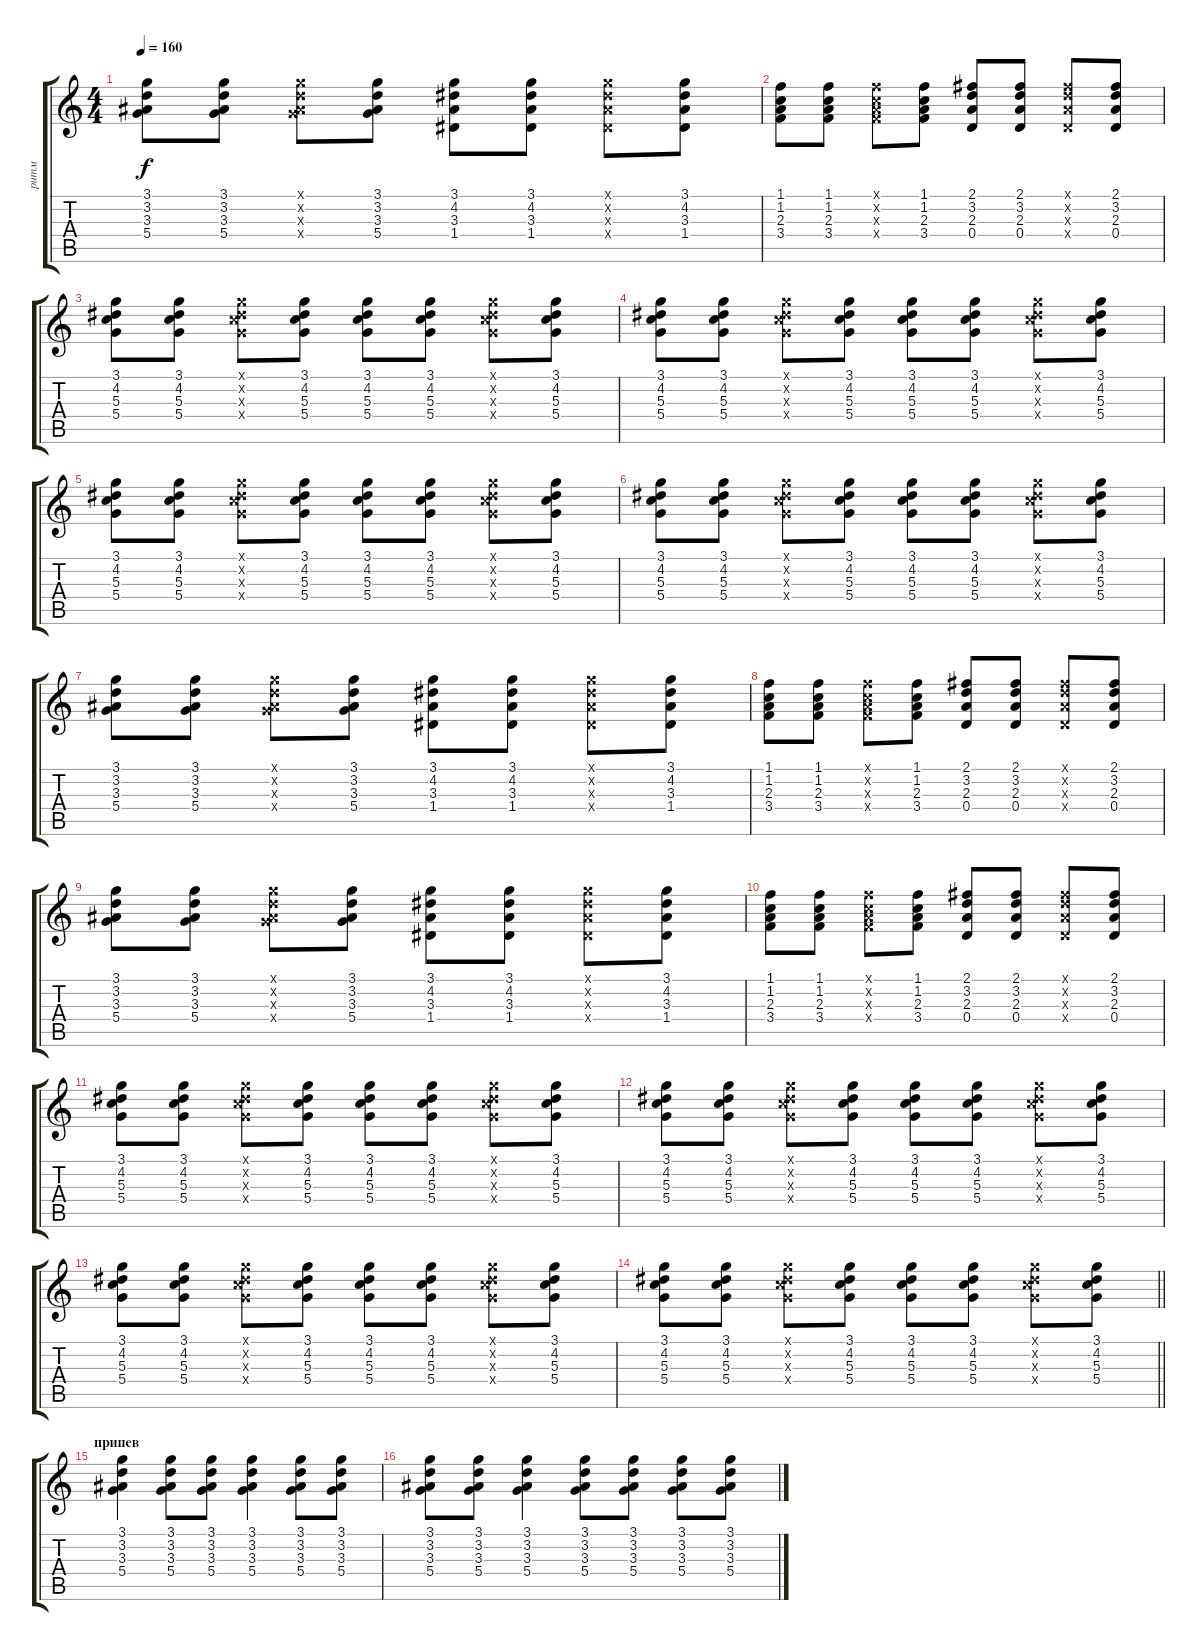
\track ("ритм" "ритм") {instrument acousticguitarsteel}
\staff {score tabs}
\tuning (E4 B3 G3 D3 A2 E2) {hide}
\ts (4 4)
\tempo 160
\clef g2
\ks c
(3.1 3.2 3.3 5.4).8{dy f} (3.1 3.2 3.3 5.4).8 (3.1{x} 3.2{x} 3.3{x} 5.4{x}).8 (3.1 3.2 3.3 5.4).8 (3.1 4.2 3.3 1.4).8 (3.1 4.2 3.3 1.4).8 (3.1{x} 4.2{x} 3.3{x} 1.4{x}).8 (3.1 4.2 3.3 1.4).8 |
(1.1 1.2 2.3 3.4).8 (1.1 1.2 2.3 3.4).8 (1.1{x} 1.2{x} 2.3{x} 3.4{x}).8 (1.1 1.2 2.3 3.4).8 (2.1 3.2 2.3 0.4).8 (2.1 3.2 2.3 0.4).8 (2.1{x} 3.2{x} 2.3{x} 0.4{x}).8 (2.1 3.2 2.3 0.4).8 |
(3.1 4.2 5.3 5.4).8 (3.1 4.2 5.3 5.4).8 (3.1{x} 4.2{x} 5.3{x} 5.4{x}).8 (3.1 4.2 5.3 5.4).8 (3.1 4.2 5.3 5.4).8 (3.1 4.2 5.3 5.4).8 (3.1{x} 4.2{x} 5.3{x} 5.4{x}).8 (3.1 4.2 5.3 5.4).8 |
(3.1 4.2 5.3 5.4).8 (3.1 4.2 5.3 5.4).8 (3.1{x} 4.2{x} 5.3{x} 5.4{x}).8 (3.1 4.2 5.3 5.4).8 (3.1 4.2 5.3 5.4).8 (3.1 4.2 5.3 5.4).8 (3.1{x} 4.2{x} 5.3{x} 5.4{x}).8 (3.1 4.2 5.3 5.4).8 |
(3.1 4.2 5.3 5.4).8 (3.1 4.2 5.3 5.4).8 (3.1{x} 4.2{x} 5.3{x} 5.4{x}).8 (3.1 4.2 5.3 5.4).8 (3.1 4.2 5.3 5.4).8 (3.1 4.2 5.3 5.4).8 (3.1{x} 4.2{x} 5.3{x} 5.4{x}).8 (3.1 4.2 5.3 5.4).8 |
(3.1 4.2 5.3 5.4).8 (3.1 4.2 5.3 5.4).8 (3.1{x} 4.2{x} 5.3{x} 5.4{x}).8 (3.1 4.2 5.3 5.4).8 (3.1 4.2 5.3 5.4).8 (3.1 4.2 5.3 5.4).8 (3.1{x} 4.2{x} 5.3{x} 5.4{x}).8 (3.1 4.2 5.3 5.4).8 |
(3.1 3.2 3.3 5.4).8 (3.1 3.2 3.3 5.4).8 (3.1{x} 3.2{x} 3.3{x} 5.4{x}).8 (3.1 3.2 3.3 5.4).8 (3.1 4.2 3.3 1.4).8 (3.1 4.2 3.3 1.4).8 (3.1{x} 4.2{x} 3.3{x} 1.4{x}).8 (3.1 4.2 3.3 1.4).8 |
(1.1 1.2 2.3 3.4).8 (1.1 1.2 2.3 3.4).8 (1.1{x} 1.2{x} 2.3{x} 3.4{x}).8 (1.1 1.2 2.3 3.4).8 (2.1 3.2 2.3 0.4).8 (2.1 3.2 2.3 0.4).8 (2.1{x} 3.2{x} 2.3{x} 0.4{x}).8 (2.1 3.2 2.3 0.4).8 |
(3.1 3.2 3.3 5.4).8 (3.1 3.2 3.3 5.4).8 (3.1{x} 3.2{x} 3.3{x} 5.4{x}).8 (3.1 3.2 3.3 5.4).8 (3.1 4.2 3.3 1.4).8 (3.1 4.2 3.3 1.4).8 (3.1{x} 4.2{x} 3.3{x} 1.4{x}).8 (3.1 4.2 3.3 1.4).8 |
(1.1 1.2 2.3 3.4).8 (1.1 1.2 2.3 3.4).8 (1.1{x} 1.2{x} 2.3{x} 3.4{x}).8 (1.1 1.2 2.3 3.4).8 (2.1 3.2 2.3 0.4).8 (2.1 3.2 2.3 0.4).8 (2.1{x} 3.2{x} 2.3{x} 0.4{x}).8 (2.1 3.2 2.3 0.4).8 |
(3.1 4.2 5.3 5.4).8 (3.1 4.2 5.3 5.4).8 (3.1{x} 4.2{x} 5.3{x} 5.4{x}).8 (3.1 4.2 5.3 5.4).8 (3.1 4.2 5.3 5.4).8 (3.1 4.2 5.3 5.4).8 (3.1{x} 4.2{x} 5.3{x} 5.4{x}).8 (3.1 4.2 5.3 5.4).8 |
(3.1 4.2 5.3 5.4).8 (3.1 4.2 5.3 5.4).8 (3.1{x} 4.2{x} 5.3{x} 5.4{x}).8 (3.1 4.2 5.3 5.4).8 (3.1 4.2 5.3 5.4).8 (3.1 4.2 5.3 5.4).8 (3.1{x} 4.2{x} 5.3{x} 5.4{x}).8 (3.1 4.2 5.3 5.4).8 |
(3.1 4.2 5.3 5.4).8 (3.1 4.2 5.3 5.4).8 (3.1{x} 4.2{x} 5.3{x} 5.4{x}).8 (3.1 4.2 5.3 5.4).8 (3.1 4.2 5.3 5.4).8 (3.1 4.2 5.3 5.4).8 (3.1{x} 4.2{x} 5.3{x} 5.4{x}).8 (3.1 4.2 5.3 5.4).8 |
\barLineRight lightlight
(3.1 4.2 5.3 5.4).8 (3.1 4.2 5.3 5.4).8 (3.1{x} 4.2{x} 5.3{x} 5.4{x}).8 (3.1 4.2 5.3 5.4).8 (3.1 4.2 5.3 5.4).8 (3.1 4.2 5.3 5.4).8 (3.1{x} 4.2{x} 5.3{x} 5.4{x}).8 (3.1 4.2 5.3 5.4).8 |
\section ("" "припев")
(3.1 3.2 3.3 5.4).4 (3.1 3.2 3.3 5.4).8 (3.1 3.2 3.3 5.4).8 (3.1 3.2 3.3 5.4).4 (3.1 3.2 3.3 5.4).8 (3.1 3.2 3.3 5.4).8 |
(3.1 3.2 3.3 5.4).8 (3.1 3.2 3.3 5.4).8 (3.1 3.2 3.3 5.4).4 (3.1 3.2 3.3 5.4).8 (3.1 3.2 3.3 5.4).8 (3.1 3.2 3.3 5.4).8 (3.1 3.2 3.3 5.4).8
